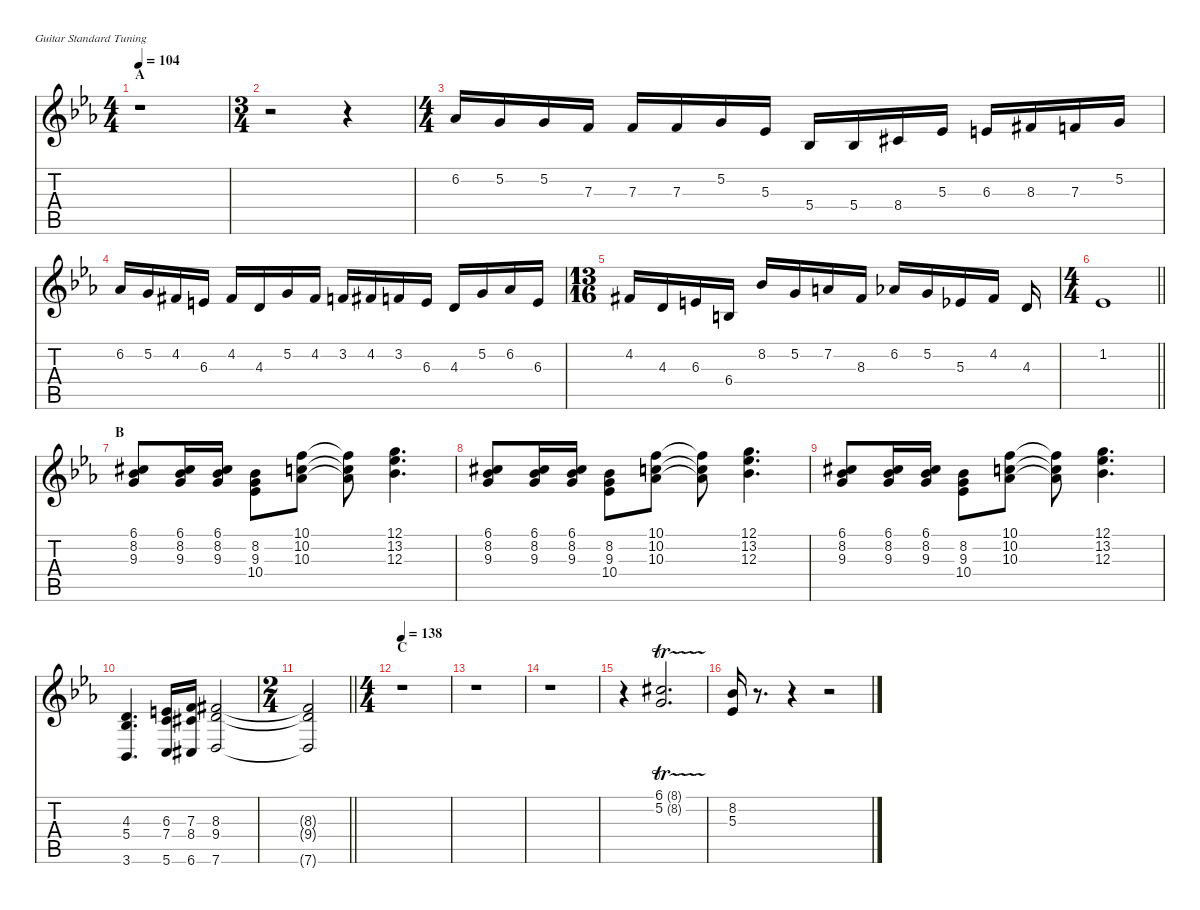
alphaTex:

\defaultSystemsLayout 4
\hideDynamics
\bracketExtendMode nobrackets
\singleTrackTrackNamePolicy hidden
\multiTrackTrackNamePolicy hidden
\firstSystemTrackNameMode fullname
\firstSystemTrackNameOrientation horizontal
\otherSystemsTrackNameOrientation horizontal
\track ("Horns" "tpt.") {instrument brasssection}
\staff {score tabs}
\tuning (E4 B3 G3 D3 A2 E2)
\displaytranspose 3
\ts (4 4)
\section ("" "A")
\tempo 104
\clef g2
\ks eb
r.1{dy fff instrument brasssection beam Down} |
\ts (3 4)
r.2{beam Down} r.4{beam Down} |
\ts (4 4)
6.2{acc b}.16{beam Up} 5.2{acc forcenatural}.16{beam Up} 5.2{acc forcenatural}.16{beam Up} 7.3{acc forcenatural}.16{beam Up} 7.3{acc forcenatural}.16{beam Up} 7.3{acc forcenatural}.16{beam Up} 5.2{acc forcenatural}.16{beam Up} 5.3{acc b}.16{beam Up} 5.4{acc b}.16{beam Up} 5.4{acc b}.16{beam Up} 8.4{acc #}.16{beam Up} 5.3{acc b}.16{beam Up} 6.3{acc forcenatural}.16{beam Up} 8.3{acc #}.16{beam Up} 7.3{acc forcenatural}.16{beam Up} 5.2{acc forcenatural}.16{beam Up} |
6.2{acc b}.16{beam Up} 5.2{acc forcenatural}.16{beam Up} 4.2{acc #}.16{beam Up} 6.3{acc forcenatural}.16{beam Up} 4.2{acc #}.16{beam Up} 4.3{acc forcenatural}.16{beam Up} 5.2{acc forcenatural}.16{beam Up} 4.2{acc #}.16{beam Up} 3.2{acc forcenatural}.16{beam Up} 4.2{acc #}.16{beam Up} 3.2{acc forcenatural}.16{beam Up} 6.3{acc forcenatural}.16{beam Up} 4.3{acc forcenatural}.16{beam Up} 5.2{acc forcenatural}.16{beam Up} 6.2{acc b}.16{beam Up} 6.3{acc forcenatural}.16{beam Up} |
\ts (13 16)
4.2{acc #}.16{beam Up} 4.3{acc forcenatural}.16{beam Up} 6.3{acc forcenatural}.16{beam Up} 6.4{acc forcenatural}.16{beam Up} 8.2{acc b}.16{beam Up} 5.2{acc forcenatural}.16{beam Up} 7.2{acc forcenatural}.16{beam Up} 8.3{acc #}.16{beam Up} 6.2{acc b}.16{beam Up} 5.2{acc forcenatural}.16{beam Up} 5.3{acc b}.16{beam Up} 4.2{acc #}.16{beam Up} 4.3{acc forcenatural}.16{beam Up} |
\ts (4 4)
\barLineRight lightlight
1.2{acc b}.1{beam Up} |
\section ("" "B")
(6.1{acc #} 8.2{acc b} 9.3{acc forcenatural}).8{beam Up} (6.1{acc #} 8.2{acc b} 9.3{acc forcenatural}).16{beam Up} (6.1{acc #} 8.2{acc b} 9.3{acc forcenatural}).16{beam Up} (8.2{acc b} 9.3{acc forcenatural} 10.4{acc b}).8{beam Down} (10.1{acc forcenatural} 10.2{acc forcenatural} 10.3{acc b}).8{beam Down} (10.1{t acc forcenatural} 10.2{t acc forcenatural} 10.3{t acc b}).8{dy f beam Down} (12.1{acc forcenatural} 13.2{acc b} 12.3{acc b}).4{d dy fff beam Down} |
(6.1{acc #} 8.2{acc b} 9.3{acc forcenatural}).8{beam Up} (6.1{acc #} 8.2{acc b} 9.3{acc forcenatural}).16{beam Up} (6.1{acc #} 8.2{acc b} 9.3{acc forcenatural}).16{beam Up} (8.2{acc b} 9.3{acc forcenatural} 10.4{acc b}).8{beam Down} (10.1{acc forcenatural} 10.2{acc forcenatural} 10.3{acc b}).8{beam Down} (10.1{t acc forcenatural} 10.2{t acc forcenatural} 10.3{t acc b}).8{dy f beam Down} (12.1{acc forcenatural} 13.2{acc b} 12.3{acc b}).4{d dy fff beam Down} |
(6.1{acc #} 8.2{acc b} 9.3{acc forcenatural}).8{beam Up} (6.1{acc #} 8.2{acc b} 9.3{acc forcenatural}).16{beam Up} (6.1{acc #} 8.2{acc b} 9.3{acc forcenatural}).16{beam Up} (8.2{acc b} 9.3{acc forcenatural} 10.4{acc b}).8{beam Down} (10.1{acc forcenatural} 10.2{acc forcenatural} 10.3{acc b}).8{beam Down} (10.1{t acc forcenatural} 10.2{t acc forcenatural} 10.3{t acc b}).8{dy f beam Down} (12.1{acc forcenatural} 13.2{acc b} 12.3{acc b}).4{d dy fff beam Down} |
(4.3{acc forcenatural} 5.4{acc b} 3.6{acc b}).4{d beam Up} (6.3{acc forcenatural} 7.4{acc forcenatural} 5.6{acc forcenatural}).16{beam Up} (7.3{acc forcenatural} 8.4{acc #} 6.6{acc #}).16{beam Up} (8.3{acc #} 9.4{acc forcenatural} 7.6{acc forcenatural}).2{beam Up} |
\ts (2 4)
\barLineRight lightlight
(8.3{t acc #} 9.4{t acc forcenatural} 7.6{t acc forcenatural}).2{dy f beam Up} |
\ts (4 4)
\section ("" "C")
\tempo 138
r.1{beam Down} |
r.1{beam Down} |
r.1{beam Down} |
r.4{beam Down} (6.1{tr (8 16) acc #} 5.2{tr (8 16) acc forcenatural}).2{d dy fff beam Up} |
(8.2{acc b} 5.3{acc b}).16{beam Up} r.8{d beam Up} r.4{beam Up} r.2{beam Up}
